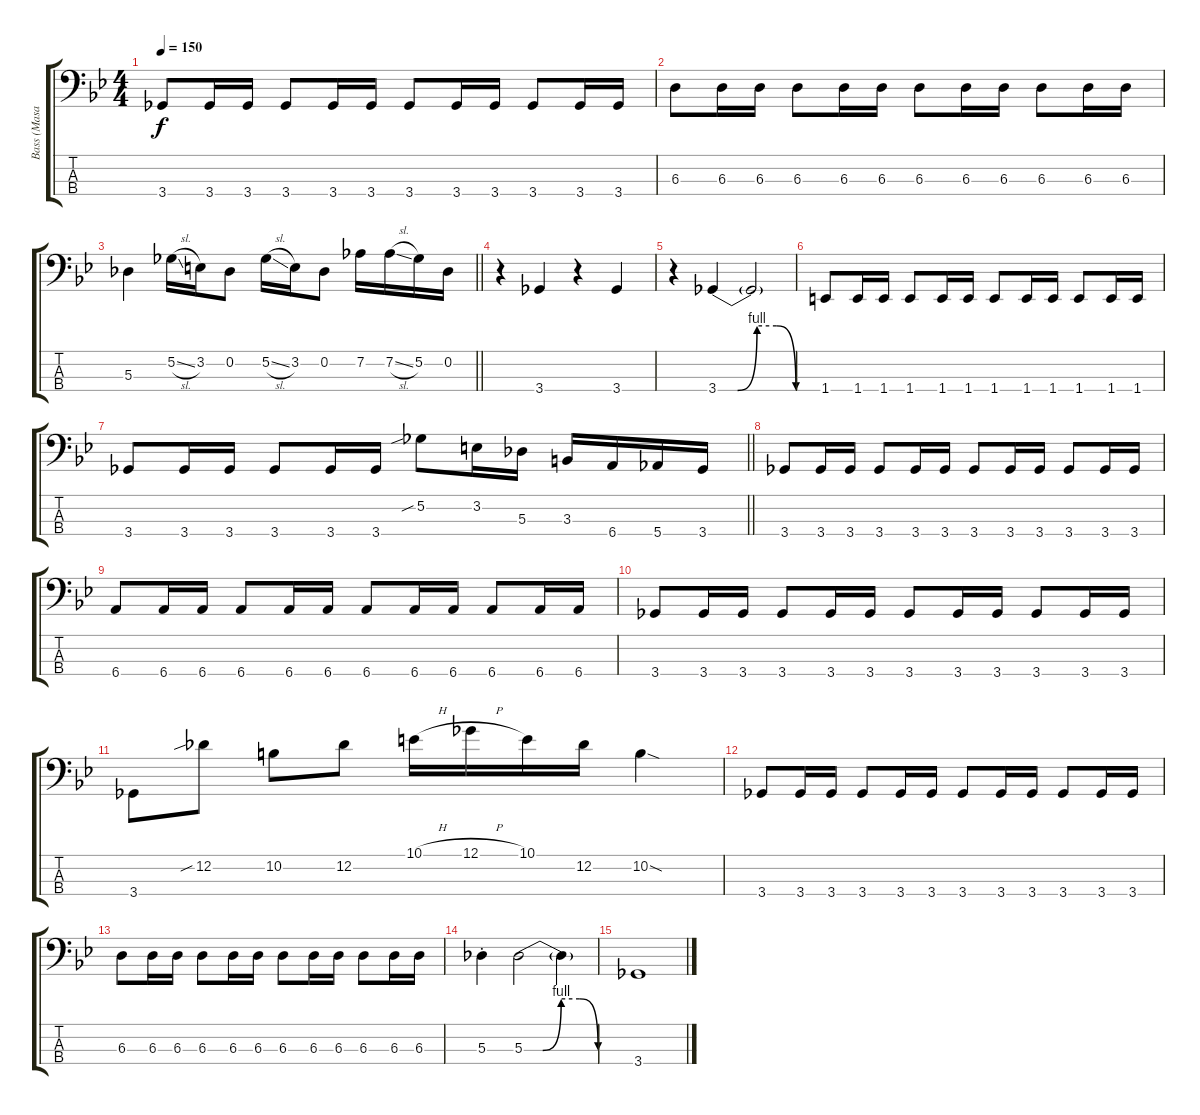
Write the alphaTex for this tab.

\track ("Bass (Masaki)" "Bass (Masa") {instrument electricbassfinger}
\staff {score tabs}
\tuning (Gb2 Db2 Ab1 Eb1) {hide}
\ts (4 4)
\tempo 150
\clef f4
\ks bb
3.4.8{dy f} 3.4.16 3.4.16 3.4.8 3.4.16 3.4.16 3.4.8 3.4.16 3.4.16 3.4.8 3.4.16 3.4.16 |
6.3.8 6.3.16 6.3.16 6.3.8 6.3.16 6.3.16 6.3.8 6.3.16 6.3.16 6.3.8 6.3.16 6.3.16 |
\barLineRight lightlight
5.3.4 5.2{sl}.16 3.2.16 0.2.8 5.2{sl}.16 3.2.16 0.2.8 7.2.16 7.2{sl}.16 5.2.16 0.2.16 |
r.4 3.4.4 r.4 3.4.4 |
r.4 3.4{be (custom 0 0 15 0 30 4 45 4 60 0)}.4 3.4{t}.2 |
1.4.8 1.4.16 1.4.16 1.4.8 1.4.16 1.4.16 1.4.8 1.4.16 1.4.16 1.4.8 1.4.16 1.4.16 |
\barLineRight lightlight
3.4.8 3.4.16 3.4.16 3.4.8 3.4.16 3.4.16 5.2{sib}.8 3.2.16 5.3.16 3.3.16 6.4.16 5.4.16 3.4.16 |
3.4.8 3.4.16 3.4.16 3.4.8 3.4.16 3.4.16 3.4.8 3.4.16 3.4.16 3.4.8 3.4.16 3.4.16 |
6.4.8 6.4.16 6.4.16 6.4.8 6.4.16 6.4.16 6.4.8 6.4.16 6.4.16 6.4.8 6.4.16 6.4.16 |
3.4.8 3.4.16 3.4.16 3.4.8 3.4.16 3.4.16 3.4.8 3.4.16 3.4.16 3.4.8 3.4.16 3.4.16 |
3.4.8 12.2{sib}.8 10.2.8 12.2.8 10.1{h}.16 12.1{h}.16 10.1.16 12.2.16 10.2{sod}.4 |
3.4.8 3.4.16 3.4.16 3.4.8 3.4.16 3.4.16 3.4.8 3.4.16 3.4.16 3.4.8 3.4.16 3.4.16 |
6.3.8 6.3.16 6.3.16 6.3.8 6.3.16 6.3.16 6.3.8 6.3.16 6.3.16 6.3.8 6.3.16 6.3.16 |
5.3{st}.4 5.3{be (custom 0 0 15 0 30 4 45 4 60 0)}.2 5.3{t}.4 |
3.4.1
